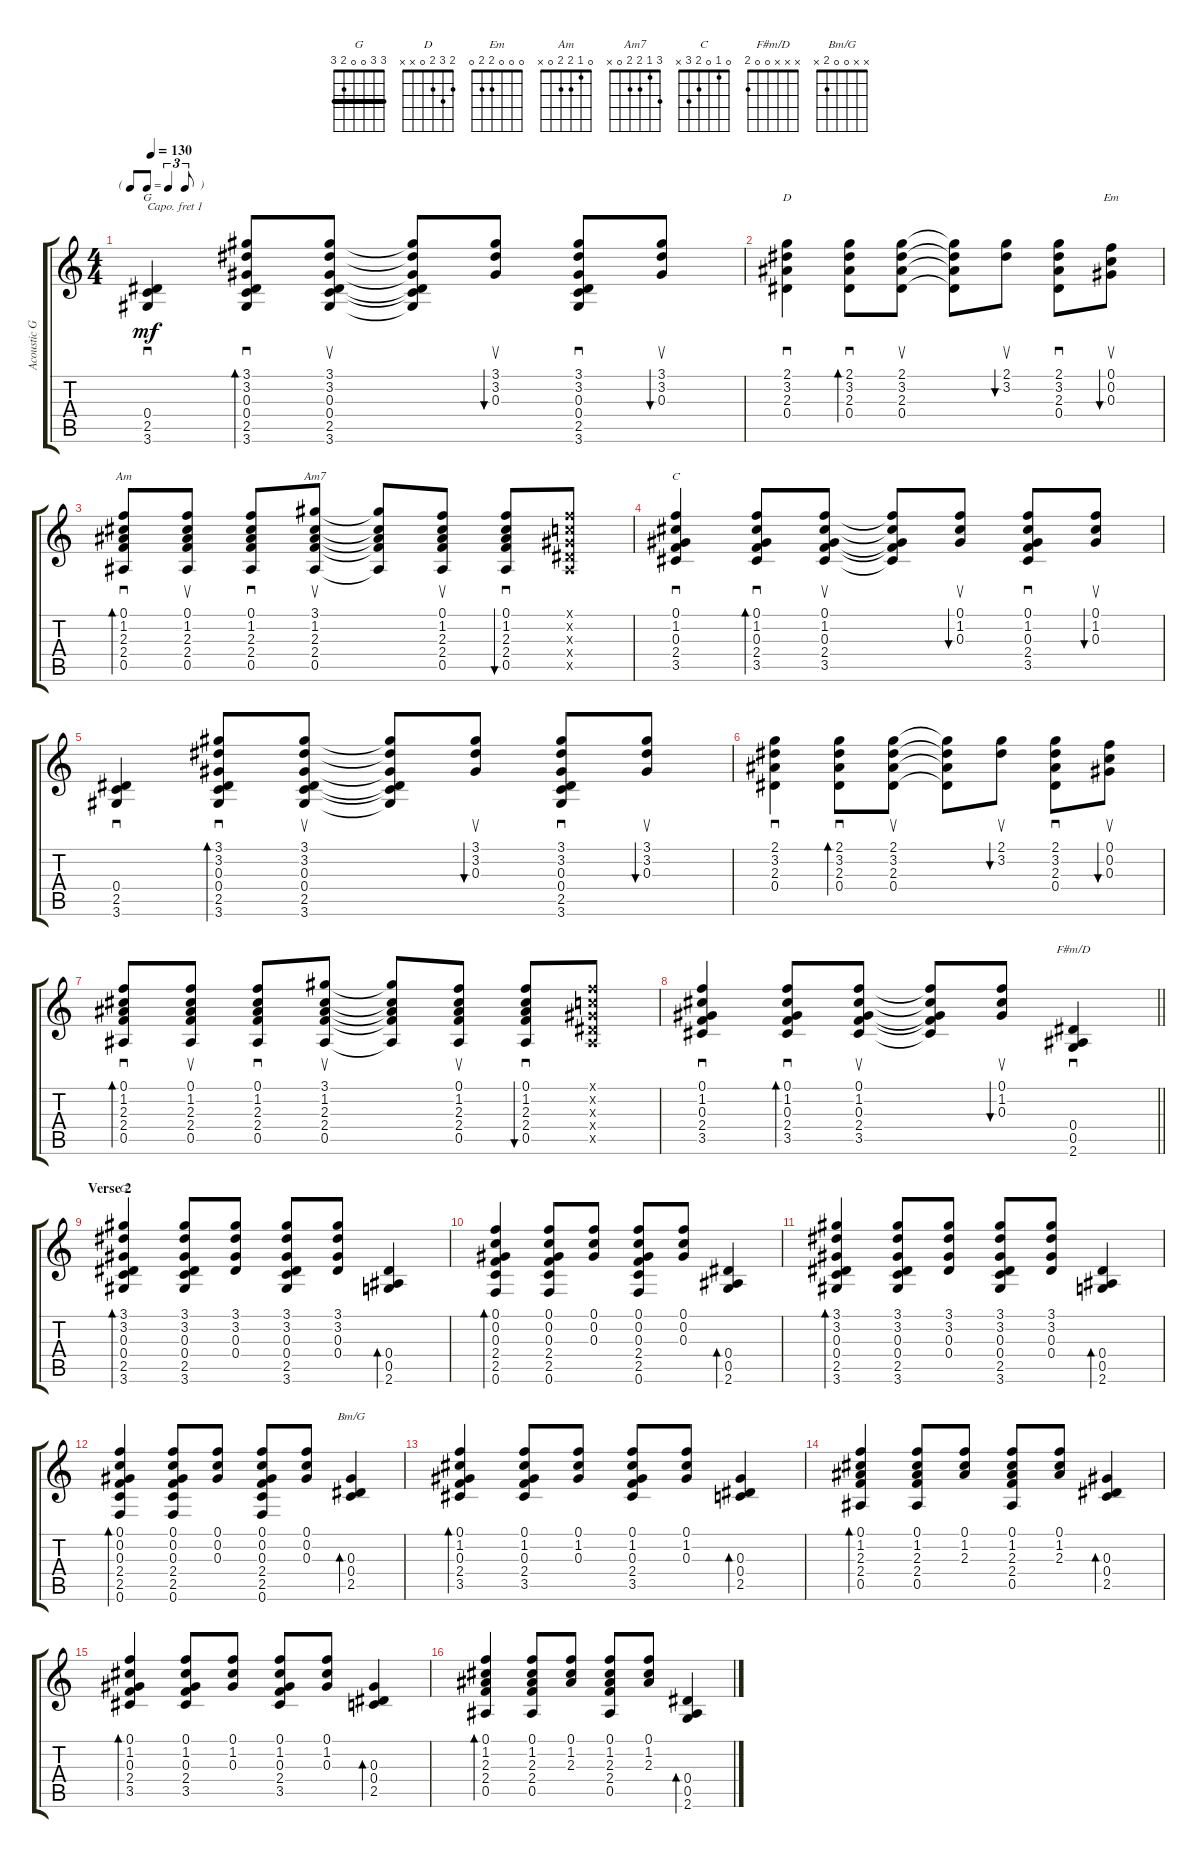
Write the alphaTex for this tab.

\track ("Acoustic Guitar" "Acoustic G") {instrument acousticguitarsteel}
\staff {score tabs}
\capo 1
\tuning (E4 B3 G3 D3 A2 E2) {hide}
\chord ("G" 3 3 0 0 2 3)
\chord ("D" 2 3 2 0 x x)
\chord ("Em" 0 0 0 2 2 0)
\chord ("Am" 0 1 2 2 0 x)
\chord ("Am7" 3 1 2 2 0 x)
\chord ("C" 0 1 0 2 3 x)
\chord ("F#m/D" x x x 0 0 2)
\chord ("G" 3 3 0 0 2 3) {barre 3}
\chord ("Bm/G" x x 0 0 2 x)
\ts (4 4)
\tf triplet8th
\tempo 130
\clef g2
\ks c
(0.4 2.5 3.6).4{sd ch "G" dy mf} (3.1 3.2 0.3 0.4 2.5 3.6).8{sd bd 120} (3.1 3.2 0.3 0.4 2.5 3.6).8{su} (3.1{t} 3.2{t} 0.3{t} 0.4{t} 2.5{t} 3.6{t}).8 (3.1 3.2 0.3).8{su bu 60} (3.1 3.2 0.3 0.4 2.5 3.6).8{sd} (3.1 3.2 0.3).8{su bu 60} |
(2.1 3.2 2.3 0.4).4{sd ch "D"} (2.1 3.2 2.3 0.4).8{sd bd 120} (2.1 3.2 2.3 0.4).8{su} (2.1{t} 3.2{t} 2.3{t} 0.4{t}).8 (2.1 3.2).8{su bu 120} (2.1 3.2 2.3 0.4).8{sd} (0.1 0.2 0.3).8{su bu 120 ch "Em"} |
(0.1 1.2 2.3 2.4 0.5).8{sd bd 120 ch "Am"} (0.1 1.2 2.3 2.4 0.5).8{su} (0.1 1.2 2.3 2.4 0.5).8{sd} (3.1 1.2 2.3 2.4 0.5).8{su ch "Am7"} (3.1{t} 1.2{t} 2.3{t} 2.4{t} 0.5{t}).8 (0.1 1.2 2.3 2.4 0.5).8{su} (0.1 1.2 2.3 2.4 0.5).8{sd bu 120} (0.1{x} 0.2{x} 0.3{x} 0.4{x} 0.5{x}).8 |
(0.1 1.2 0.3 2.4 3.5).4{sd ch "C"} (0.1 1.2 0.3 2.4 3.5).8{sd bd 120} (0.1 1.2 0.3 2.4 3.5).8{su} (0.1{t} 1.2{t} 0.3{t} 2.4{t} 3.5{t}).8 (0.1 1.2 0.3).8{su bu 120} (0.1 1.2 0.3 2.4 3.5).8{sd} (0.1 1.2 0.3).8{su bu 120} |
(0.4 2.5 3.6).4{sd} (3.1 3.2 0.3 0.4 2.5 3.6).8{sd bd 120} (3.1 3.2 0.3 0.4 2.5 3.6).8{su} (3.1{t} 3.2{t} 0.3{t} 0.4{t} 2.5{t} 3.6{t}).8 (3.1 3.2 0.3).8{su bu 60} (3.1 3.2 0.3 0.4 2.5 3.6).8{sd} (3.1 3.2 0.3).8{su bu 60} |
(2.1 3.2 2.3 0.4).4{sd} (2.1 3.2 2.3 0.4).8{sd bd 120} (2.1 3.2 2.3 0.4).8{su} (2.1{t} 3.2{t} 2.3{t} 0.4{t}).8 (2.1 3.2).8{su bu 120} (2.1 3.2 2.3 0.4).8{sd} (0.1 0.2 0.3).8{su bu 120} |
(0.1 1.2 2.3 2.4 0.5).8{sd bd 120} (0.1 1.2 2.3 2.4 0.5).8{su} (0.1 1.2 2.3 2.4 0.5).8{sd} (3.1 1.2 2.3 2.4 0.5).8{su} (3.1{t} 1.2{t} 2.3{t} 2.4{t} 0.5{t}).8 (0.1 1.2 2.3 2.4 0.5).8{su} (0.1 1.2 2.3 2.4 0.5).8{sd bu 120} (0.1{x} 0.2{x} 0.3{x} 0.4{x} 0.5{x}).8 |
\barLineRight lightlight
(0.1 1.2 0.3 2.4 3.5).4{sd} (0.1 1.2 0.3 2.4 3.5).8{sd bd 120} (0.1 1.2 0.3 2.4 3.5).8{su} (0.1{t} 1.2{t} 0.3{t} 2.4{t} 3.5{t}).8 (0.1 1.2 0.3).8{su bu 120} (0.4 0.5 2.6).4{sd ch "F#m/D"} |
\section ("" "Verse 2")
(3.1 3.2 0.3 0.4 2.5 3.6).4{bd 120 ch "G"} (3.1 3.2 0.3 0.4 2.5 3.6).8 (3.1 3.2 0.3 0.4).8 (3.1 3.2 0.3 0.4 2.5 3.6).8 (3.1 3.2 0.3 0.4).8 (0.4 0.5 2.6).4{bd 120} |
(0.1 0.2 0.3 2.4 2.5 0.6).4{bd 120} (0.1 0.2 0.3 2.4 2.5 0.6).8 (0.1 0.2 0.3).8 (0.1 0.2 0.3 2.4 2.5 0.6).8 (0.1 0.2 0.3).8 (0.4 0.5 2.6).4{bd 120} |
(3.1 3.2 0.3 0.4 2.5 3.6).4{bd 120} (3.1 3.2 0.3 0.4 2.5 3.6).8 (3.1 3.2 0.3 0.4).8 (3.1 3.2 0.3 0.4 2.5 3.6).8 (3.1 3.2 0.3 0.4).8 (0.4 0.5 2.6).4{bd 120} |
(0.1 0.2 0.3 2.4 2.5 0.6).4{bd 120} (0.1 0.2 0.3 2.4 2.5 0.6).8 (0.1 0.2 0.3).8 (0.1 0.2 0.3 2.4 2.5 0.6).8 (0.1 0.2 0.3).8 (0.3 0.4 2.5).4{bd 120 ch "Bm/G"} |
(0.1 1.2 0.3 2.4 3.5).4{bd 120} (0.1 1.2 0.3 2.4 3.5).8 (0.1 1.2 0.3).8 (0.1 1.2 0.3 2.4 3.5).8 (0.1 1.2 0.3).8 (0.3 0.4 2.5).4{bd 120} |
(0.1 1.2 2.3 2.4 0.5).4{bd 120} (0.1 1.2 2.3 2.4 0.5).8 (0.1 1.2 2.3).8 (0.1 1.2 2.3 2.4 0.5).8 (0.1 1.2 2.3).8 (0.3 0.4 2.5).4{bd 120} |
(0.1 1.2 0.3 2.4 3.5).4{bd 120} (0.1 1.2 0.3 2.4 3.5).8 (0.1 1.2 0.3).8 (0.1 1.2 0.3 2.4 3.5).8 (0.1 1.2 0.3).8 (0.3 0.4 2.5).4{bd 120} |
(0.1 1.2 2.3 2.4 0.5).4{bd 120} (0.1 1.2 2.3 2.4 0.5).8 (0.1 1.2 2.3).8 (0.1 1.2 2.3 2.4 0.5).8 (0.1 1.2 2.3).8 (0.4 0.5 2.6).4{bd 120}
